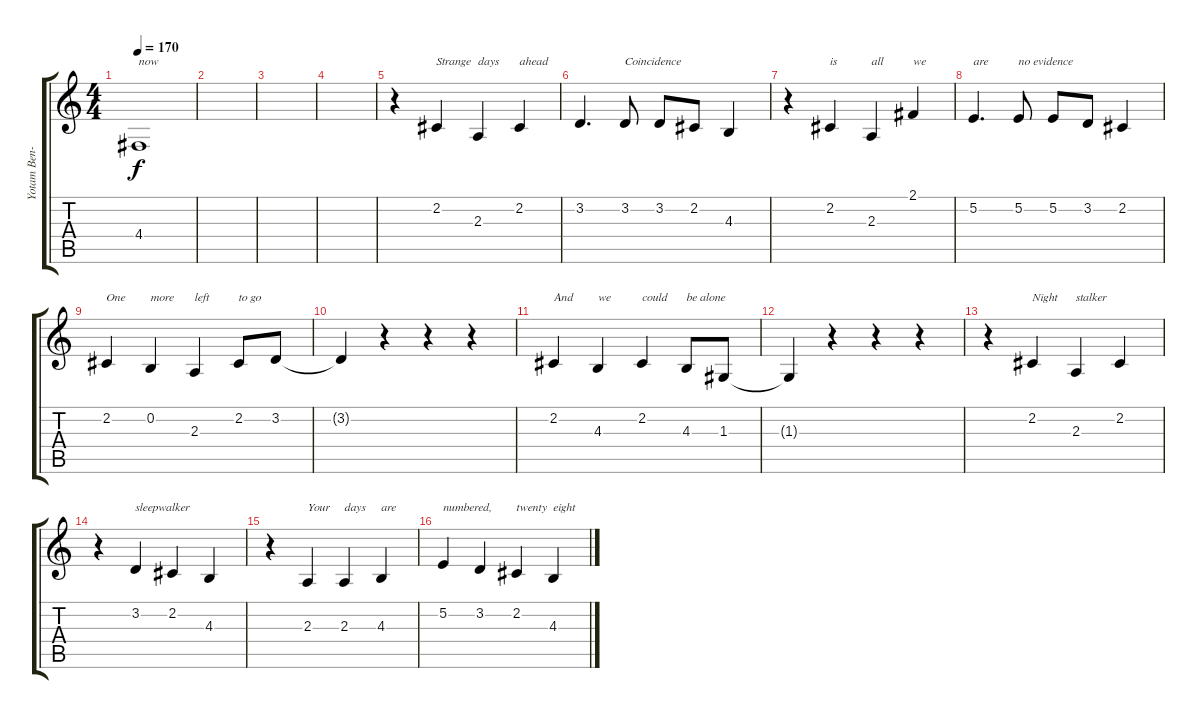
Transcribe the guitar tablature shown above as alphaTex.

\track ("Yotam Ben-Horin (Vox)" "Yotam Ben-") {instrument clarinet}
\staff {score tabs}
\tuning (E4 B3 G3 D3 A2 E2) {hide}
\ts (4 4)
\tempo 170
\clef g2
\ks c
4.4.1{txt "now" dy f} |
|
|
|
r.4 2.2.4{txt "Strange"} 2.3.4{txt "days"} 2.2.4{txt "ahead"} |
3.2.4{d} 3.2.8{txt "Coincidence "} 3.2.8 2.2.8 4.3.4 |
r.4 2.2.4{txt "is"} 2.3.4{txt "all"} 2.1.4{txt "we"} |
5.2.4{d txt "are"} 5.2.8{txt "no evidence"} 5.2.8 3.2.8 2.2.4 |
2.2.4{txt "One"} 0.2.4{txt "more"} 2.3.4{txt "left"} 2.2.8{txt "to go"} 3.2.8 |
3.2{t}.4 r.4 r.4 r.4 |
2.2.4{txt "And"} 4.3.4{txt "we"} 2.2.4{txt "could"} 4.3.8{txt "be alone"} 1.3.8 |
1.3{t}.4 r.4 r.4 r.4 |
r.4 2.2.4{txt "Night"} 2.3.4{txt "stalker"} 2.2.4 |
r.4 3.2.4{txt "sleepwalker"} 2.2.4 4.3.4 |
r.4 2.3.4{txt "Your"} 2.3.4{txt "days"} 4.3.4{txt "are"} |
5.2.4{txt "numbered,"} 3.2.4 2.2.4{txt "twenty"} 4.3.4{txt "eight"}
